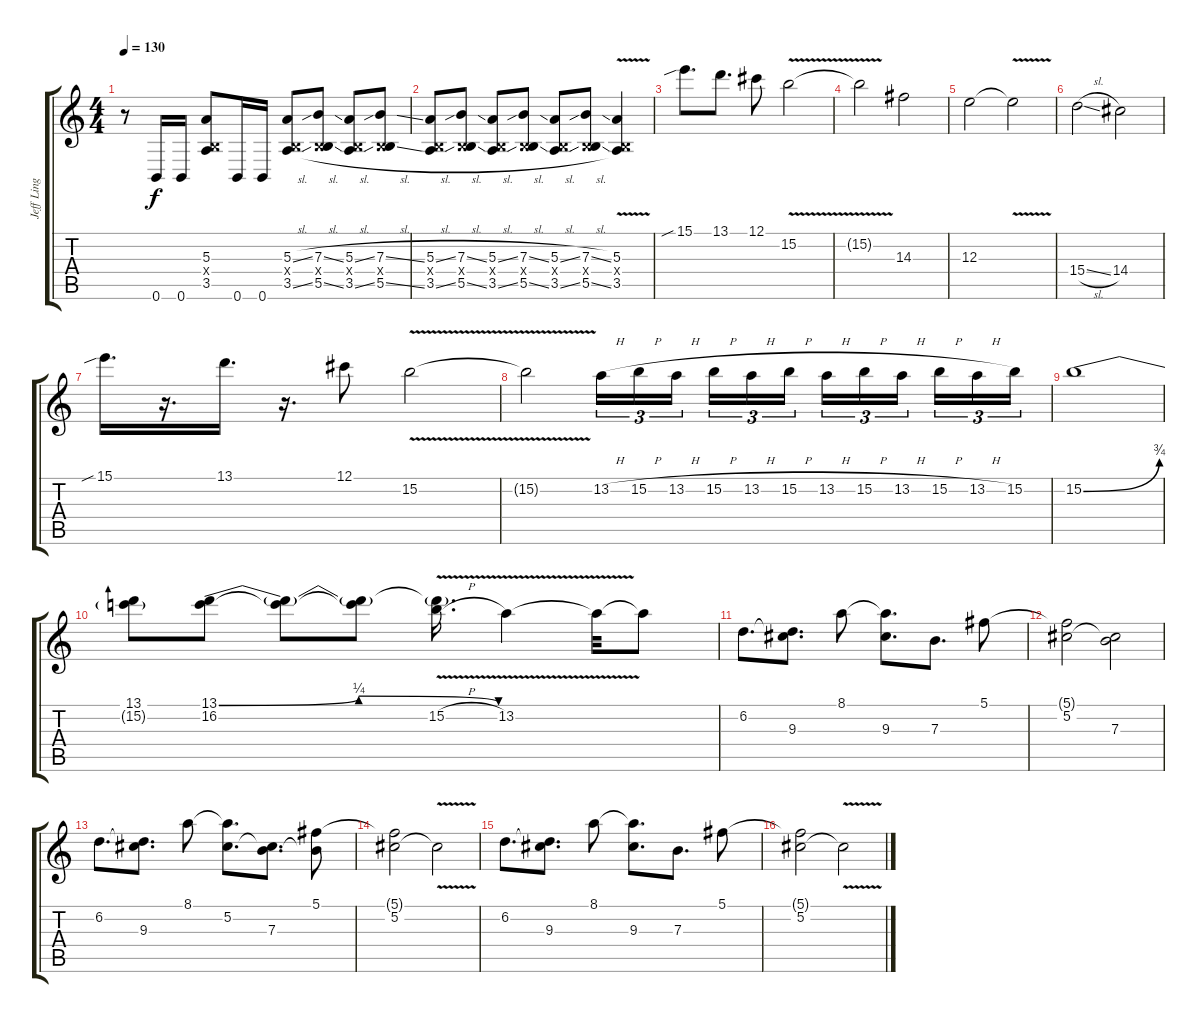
\track ("Jeff Ling" "Jeff Ling") {instrument distortionguitar}
\staff {score tabs}
\tuning (Db4 Ab3 E3 B2 Gb2 B1) {hide}
\ts (4 4)
\tempo 130
\clef g2
\ks c
r.8{dy f} 0.6.16 0.6.16 (5.3 0.4{x} 3.5).8 0.6.16 0.6.16 (5.3{sl} 0.4{x} 3.5{sl}).8 (7.3{sl} 0.4{x} 5.5{sl}).8 (5.3{sl} 0.4{x} 3.5{sl}).8 (7.3{sl} 0.4{x} 5.5{sl}).8 |
(5.3{sl} 0.4{x} 3.5{sl}).8 (7.3{sl} 0.4{x} 5.5{sl}).8 (5.3{sl} 0.4{x} 3.5{sl}).8 (7.3{sl} 0.4{x} 5.5{sl}).8 (5.3{sl} 0.4{x} 3.5{sl}).8 (7.3{sl} 0.4{x} 5.5{sl}).8 (5.3{v} 0.4{x} 3.5{v}).4 |
15.1{sib}.8{d volume 16 balance 12} 13.1.8{d} 12.1.8 15.2{v}.2 |
15.2{t}.2 14.3.2 |
12.3.2 12.3{v t}.2 |
15.4{sl}.2 14.4.2 |
15.1{sib}.16{d} r.16{d} 13.1.16{d} r.16{d} 12.1.8 15.2{v}.2 |
15.2{t}.2 13.2{h}.16{tu (3 2)} 15.2{h}.16{tu (3 2)} 13.2{h}.16{tu (3 2) beam splitsecondary} 15.2{h}.16{tu (3 2)} 13.2{h}.16{tu (3 2)} 15.2{h}.16{tu (3 2)} 13.2{h}.16{tu (3 2)} 15.2{h}.16{tu (3 2)} 13.2{h}.16{tu (3 2) beam splitsecondary} 15.2{h}.16{tu (3 2)} 13.2{h}.16{tu (3 2)} 15.2.16{tu (3 2)} |
15.2{be (bend 0 0 60 3)}.1 |
(13.1 15.2{t}).8 (13.1{be (bendrelease 0 0 20 1 20 1 60 0)} 16.2).8 (13.1{t} 16.2{t}).8 (13.1{t} 16.2{t}).8 (13.1{t} 15.2{v h}).16{d} 13.2{v}.4 13.2{t}.32 13.2{t}.8 |
6.2.8{d instrument electricguitarjazz} (6.2{t} 9.3).8{d} 8.1.8 (8.1{t} 9.3).8{d} 7.3.8{d} 5.1.8 |
(5.1{t} 5.2).2 (5.2{t} 7.3).2 |
6.2.8{d} (6.2{t} 9.3).8{d} 8.1.8 (8.1{t} 5.2).8{d} (5.2{t} 7.3).8{d} (5.1 7.3{t}).8 |
(5.1{t} 5.2).2 5.2{v t}.2 |
6.2.8{d} (6.2{t} 9.3).8{d} 8.1.8 (8.1{t} 9.3).8{d} 7.3.8{d} 5.1.8 |
(5.1{t} 5.2).2 5.2{v t}.2
